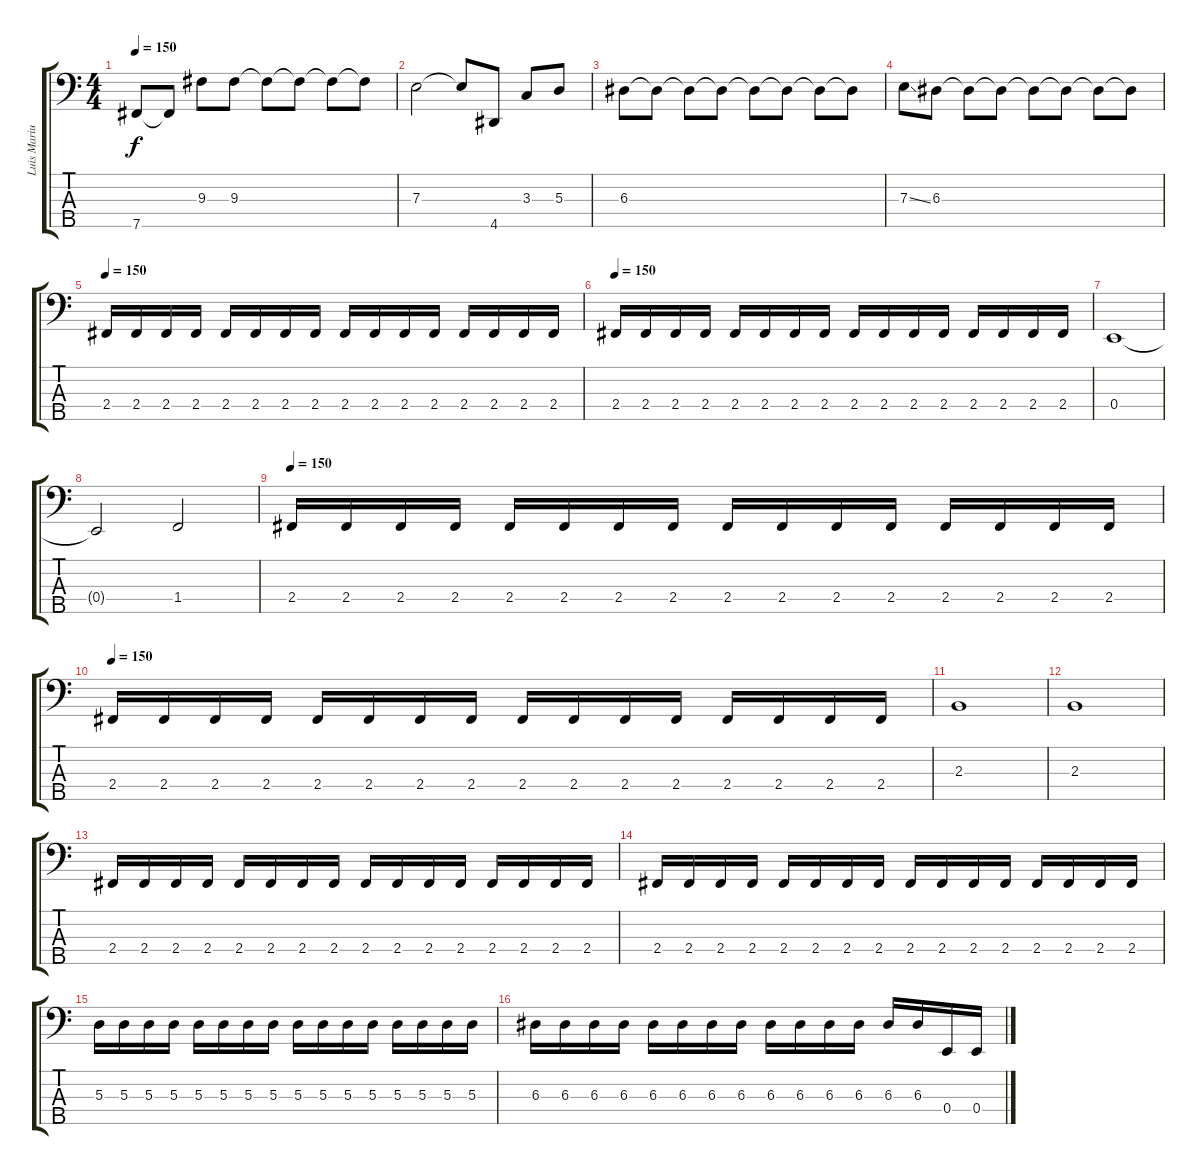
\track ("Luis Mariutti" "Luis Mariu") {instrument electricbassfinger}
\staff {score tabs}
\tuning (G2 D2 A1 E1 B0) {hide}
\ts (4 4)
\tempo 150
\clef f4
\ks c
7.5.8{dy f} 7.5{t}.8 9.3.8 9.3.8 9.3{t}.8 9.3{t}.8 9.3{t}.8 9.3{t}.8 |
7.3.2 7.3{t}.8 4.5.8 3.3.8 5.3.8 |
6.3.8 6.3{t}.8 6.3{t}.8 6.3{t}.8 6.3{t}.8 6.3{t}.8 6.3{t}.8 6.3{t}.8 |
7.3{ss}.8 6.3.8 6.3{t}.8 6.3{t}.8 6.3{t}.8 6.3{t}.8 6.3{t}.8 6.3{t}.8 |
\tempo 150
2.4.16 2.4.16 2.4.16 2.4.16 2.4.16 2.4.16 2.4.16 2.4.16 2.4.16 2.4.16 2.4.16 2.4.16 2.4.16 2.4.16 2.4.16 2.4.16 |
\tempo 150
2.4.16 2.4.16 2.4.16 2.4.16 2.4.16 2.4.16 2.4.16 2.4.16 2.4.16 2.4.16 2.4.16 2.4.16 2.4.16 2.4.16 2.4.16 2.4.16 |
0.4.1 |
0.4{t}.2 1.4.2 |
\tempo 150
2.4.16 2.4.16 2.4.16 2.4.16 2.4.16 2.4.16 2.4.16 2.4.16 2.4.16 2.4.16 2.4.16 2.4.16 2.4.16 2.4.16 2.4.16 2.4.16 |
\tempo 150
2.4.16 2.4.16 2.4.16 2.4.16 2.4.16 2.4.16 2.4.16 2.4.16 2.4.16 2.4.16 2.4.16 2.4.16 2.4.16 2.4.16 2.4.16 2.4.16 |
2.3.1 |
2.3.1 |
2.4.16 2.4.16 2.4.16 2.4.16 2.4.16 2.4.16 2.4.16 2.4.16 2.4.16 2.4.16 2.4.16 2.4.16 2.4.16 2.4.16 2.4.16 2.4.16 |
2.4.16 2.4.16 2.4.16 2.4.16 2.4.16 2.4.16 2.4.16 2.4.16 2.4.16 2.4.16 2.4.16 2.4.16 2.4.16 2.4.16 2.4.16 2.4.16 |
5.3.16 5.3.16 5.3.16 5.3.16 5.3.16 5.3.16 5.3.16 5.3.16 5.3.16 5.3.16 5.3.16 5.3.16 5.3.16 5.3.16 5.3.16 5.3.16 |
6.3.16 6.3.16 6.3.16 6.3.16 6.3.16 6.3.16 6.3.16 6.3.16 6.3.16 6.3.16 6.3.16 6.3.16 6.3.16 6.3.16 0.4.16 0.4.16
